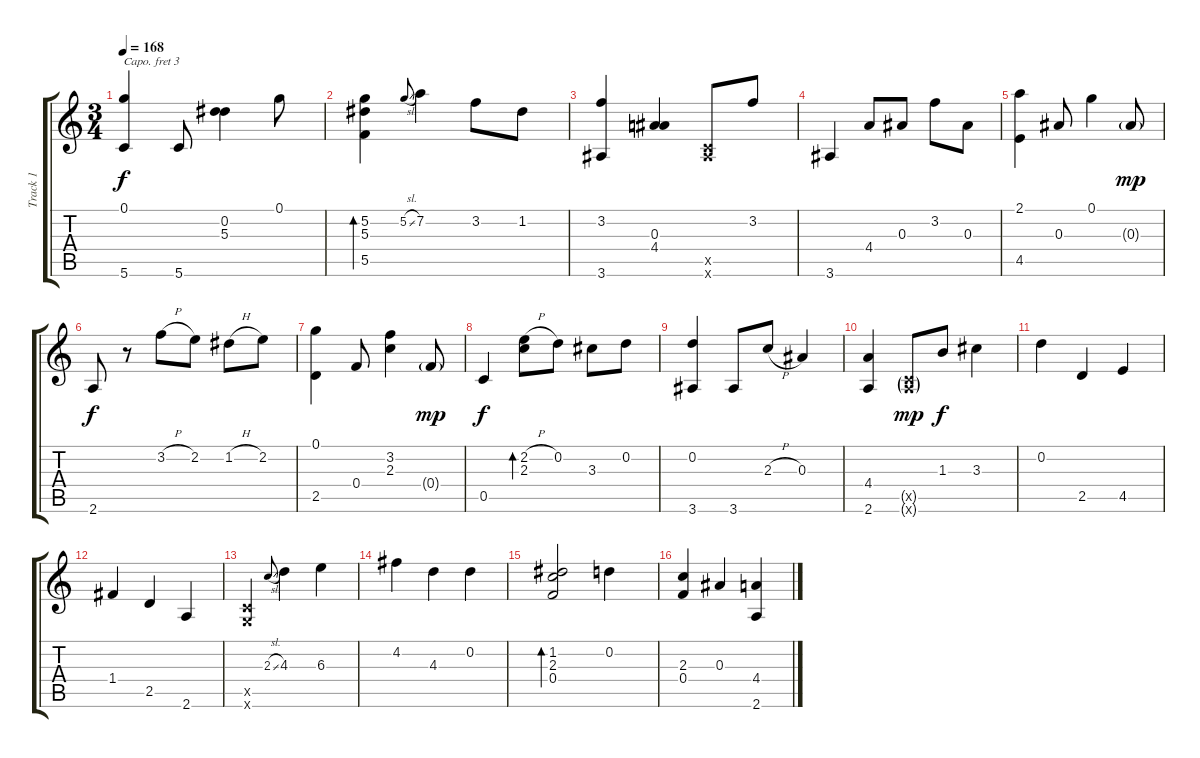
\track ("Track 1" "Track 1") {instrument acousticguitarsteel}
\staff {score tabs}
\capo 3
\tuning (E4 B3 G3 D3 A2 E2) {hide}
\ts (3 4)
\tempo 168
\clef g2
\ks c
(0.1 5.6).4{dy f} 5.6.8 (0.2 5.3).4 0.1.8 |
(5.2 5.3 5.5).4{bd 60} 5.2{sl}.8{gr onbeat} 7.2.4 3.2.8 1.2.8 |
(3.2 3.6).4 (0.3 4.4).4 (0.5{x} 3.6{x}).8 3.2.8 |
3.6.4 4.4.8 0.3.8 3.2.8 0.3.8 |
(2.1 4.5).4 0.3.8 0.1.4 0.3{g}.8{dy mp} |
2.6.8{dy f} r.8 3.2{h}.8 2.2.8 1.2{h}.8 2.2.8 |
(0.1 2.5).4 0.4.8 (3.2 2.3).4 0.4{g}.8{dy mp} |
0.5.4{dy f} (2.2{h} 2.3).8{bd 120} 0.2.8 3.3.8 0.2.8 |
(0.2 3.6).4 3.6.8 2.3{h}.8 0.3.4 |
(4.4 2.6).4 (0.5{g x} 2.6{g x}).8{dy mp} 1.3.8{dy f} 3.3.4 |
0.2.4 2.5.4 4.5.4 |
1.4.4 2.5.4 2.6.4 |
(0.5{x} 0.6{x}).4 2.3{sl}.8{gr onbeat} 4.3.4 6.3.4 |
4.2.4 4.3.4 0.2.4 |
(1.2 2.3 0.4).2{bd 120} 0.2.4 |
(2.3 0.4).4 0.3.4 (4.4 2.6).4
